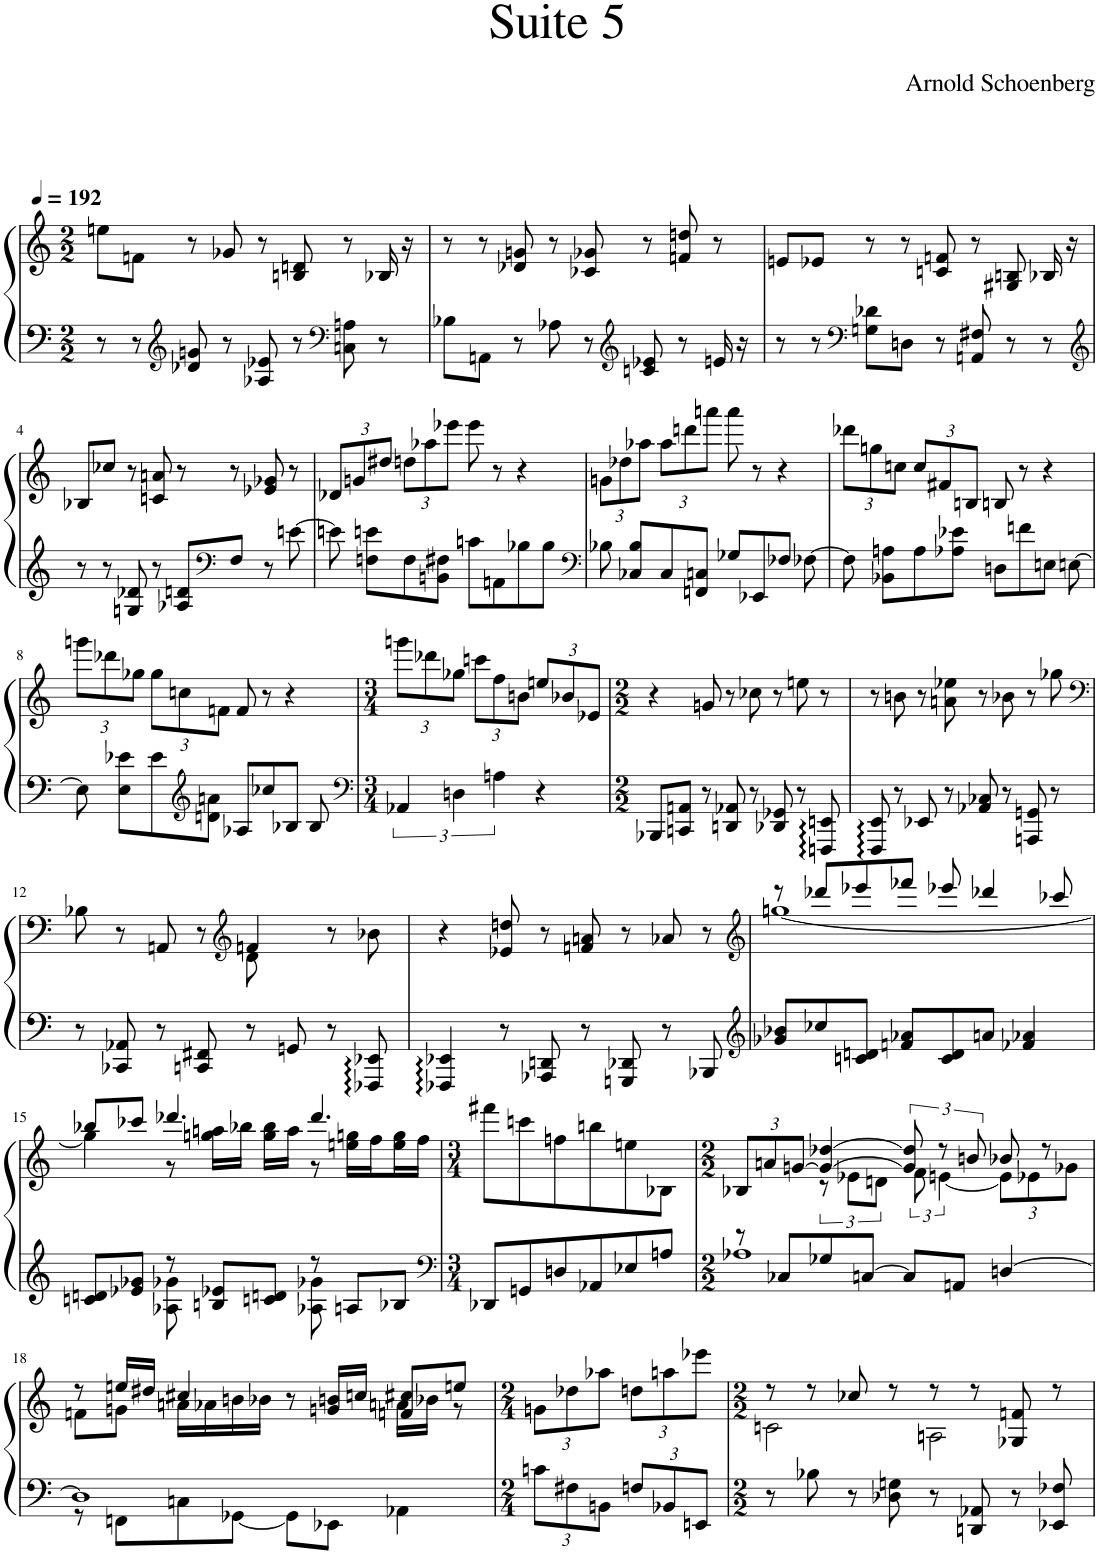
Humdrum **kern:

**kern	**kern
*part1	*part1
*staff2	*staff1
*I"Piano	*
*I'Pno.	*
*clefF4	*clefG2
*k[]	*k[]
*M2/2	*M2/2
*MM192	*MM192
=1	=1
8r	8een\L
8r	8fn\J
*clefG2	*
8d-X/ 8gn/	8r
8r	8g-X/
8A-X/ 8e-X/	8r
8r	8Bn/ 8dn/
*clefF4	*
8Cn\ 8An\	8r
8r	16B-X/
.	16r
=2	=2
8B-X\L	8r
8AAn\J	8r
8r	8d-X/ 8gn/
8A-X\	8r
8r	8c-X/ 8g-X/
*clefG2	*
8cn/ 8e-X/	8r
8r	8fn/ 8ddn/
16en/	8r
16r	.
=3	=3
8r	8en/L
8r	8e-X/J
*clefF4	*
8Gn\ 8d-X\L	8r
8Dn\J	8r
8r	8cn/ 8fn/
8AAn/ 8F#X/	8r
8r	8G#X/ 8Bn/
8r	16B-X/
.	16r
!!LO:LB:g=z
=4	=4
*clefG2	*
8r	8B-X/L
8r	8cc-X/J
8Gn/ 8d-X/	8r
8r	8cn/ 8an/
8A-X/ 8dn/L	8r
*clefF4	*
8F/J	8r
8r	8e-X/ 8g-X/
[8en\	8r
=5	=5
*	*Xbrackettup
8en\]	12d-X/L
.	12gn/
8Fn\ 8en\L	.
.	12dd#X/J
8F\	12ddn\L
.	12aa-X\
8BBn\ 8F#X\J	.
.	12eee-X\J
8cn\L	8eee-\
8AAn\	8r
8B-X\	4r
8B-\J	.
=6	=6
*clefF4	*
8B-X\	12gn\L
.	12dd-X\
8C-X/ 8B-/L	.
.	12aa-X\J
8C-/	12aa-\L
.	12dddn\
8FFn/ 8Cn/J	.
.	12aaan\J
8G-X/L	8aaa\
8EE-X/	8r
8F-X/J	4r
[8F-X\	.
=7	=7
8F-\]	12ddd-X\L
.	12ggn\
8BB-X\ 8An\L	.
.	12ccn\J
8A\	12cc/L
.	12f#X/
8A-X\ 8e-X\J	.
.	12Bn/J
8Dn\L	8Bn/
8fn\	8r
8En\J	4r
[8En\	.
!!LO:LB:g=z
=8	=8
8E\]	12gggn\L
.	12ddd-X\
8E\ 8e-X\L	.
.	12gg-X\J
8e-\	12gg-\L
.	12ccn\
*clefG2	*
8dn\ 8an\J	.
.	12fn\J
8A-X/L	8f/
8cc-X/	8r
8B-X/J	4r
8B-/	.
=9	=9
*clefF4	*
*M3/4	*M3/4
6AA-X/	12gggn\L
.	12ddd-X\
6Dn\	12gg-X\J
.	12cccn\L
6An\	12ff\
.	12bn\J
4r	12een/L
.	12b-X/
.	12e-X/J
=10	=10
*M2/2	*M2/2
8BBB-X/L	4r
8CCn/ 8AAn/J	.
8r	8gn/
8DDn/ 8AA-X/	8r
8r	8cc-X\
8DD-X/ 8GG-X/	8r
8r	8een\
8FFFn/ 8EEn/	8r
=11	=11
8FFF/ 8EE/	8r
8r	8bn\
8EE-X/	8r
8r	8an\ 8ee-X\
8AA-X/ 8C-X/	8r
8r	8b-X\
8AAAn/ 8GGn/	8r
8r	8gg-X\
!!LO:LB:g=z
=12	=12
*	*clefF4
*	*^
8r	8B-X\	2ryy
8CC-X/ 8AA-X/	8r	.
8r	8AAn/	.
8CCn/ 8FF#X/	8r	.
*	*clefG2	*
8r	4fn/	8d\
8GGn/	.	4.ryy
8r	8r	.
8FFF-X/ 8EE-X/	8b-X\	.
*	*v	*v
=13	=13
4FFF-X/ 4EE-X/	4r
8r	8e-X/ 8ddn/
8AAA-X/ 8DDn/	8r
8r	8fn/ 8an/
8GGGn/ 8DD-X/	8r
8r	8a-X/
8BBB-X/	8r
=14	=14
*clefG2	*clefG2
*	*^
8g-X/ 8b-X/L	8r	[1ggn
8cc-X/	8ddd-X/L	.
8cn/ 8dn/J	8eee-X/	.
8fn/ 8a-X/L	8fff-X/J	.
8c/ 8d/	8eee-X/	.
8an/J	4ddd-X/	.
4f-X/ 4a-X/	.	.
.	8ccc-X/	.
!!LO:LB:g=z	!!
=15	=15	=15
*^	*	*
8cn/ 8dn/L	4ryy	8bb-X/L	4gg\]
8e-X/ 8g-X/J	.	8ccc-X/J	.
8r	8A-X\ 8g-X\	4.ddd-X/	8r
8Bn/ 8e-X/L	4ryy	.	16ggn\ 16aan\LL
.	.	.	16bb-X\JJ
8cn/ 8dn/J	.	.	16gg\ 16bb-\LL
.	.	.	16aa\JJ
8r	8A-X\ 8g-X\	4.ddd-/	8r
8An/L	4ryy	.	16een\ 16ggn\LL
.	.	.	16ff\J
8B-X/J	.	.	16ee\ 16gg\L
.	.	.	16ff\JJ
*v	*v	*	*
*	*v	*v
=16	=16
*clefF4	*
*M3/4	*M3/4
8DD-X/L	8fff#X\L
8GGn/	8cccn\
8Dn/	8ffn\
8AA-X/	8bbn\
8E-X/	8een\
8An/J	8B-X\J
=17	=17
*M2/2	*M2/2
*^	*^
8r	1A-X	12B-X/L	4ryy
.	.	12an/	.
8C-X/L	.	.	.
.	.	[12gn/J	.
*	*	*	*brackettup
8G-X/	.	4g/_ [4dd-X/	12r
.	.	.	12e-X\L
[8Cn/J	.	.	.
.	.	.	12dn\J
8C/L]	.	12g/] 12dd-/]	12f\
.	.	12r	[6en\
8AAn/J	.	.	.
.	.	12bn/	.
*	*	*	*Xbrackettup
[4Dn/	.	8b-X/	12e\L]
.	.	.	12e-X\
.	.	8r	.
.	.	.	12g-X\J
!!LO:LB:g=z	!!
=18	=18	=18	=18
1D]	8r	8r	8fn\L
.	8FFn\L	16een/LL	8gn\J
.	.	16dd#X/JJ	.
.	8Cn\	4cc#X/	16an\LL
.	.	.	16a-X\
.	[8GG-X\J	.	16bn\
.	.	.	16b-X\JJ
.	8GG-\L]	8r	4ryy
.	8EE-X\J	16gn/ 16bn/LL	.
.	.	16ccn/JJ	.
.	4AA-X\	8fn/ 8cc#X/L	16an\LL
.	.	.	16b-X\JJ
.	.	8een/J	8r
*v	*v	*	*
*	*v	*v
=19	=19
*M2/4	*M2/4
*Xbrackettup	*
12cn\L	12gn\L
12F#X\	12dd-X\
12BBn\J	12aa-X\J
12Fn/L	12ddn\L
12BB-X/	12aan\
12EEn/J	12eee-X\J
=20	=20
*M2/2	*M2/2
*	*^
8r	8r	2cn\
8B-X\	8r	.
8r	8cc-X/	.
8D-X\ 8Gn\	8r	.
8r	8r	2An\
8DDn/ 8AA-X/	8r	.
8r	8G-X/ 8fn/	.
8EE-X/ 8F-X/	8r	.
*	*v	*v
=	=
*-	*-
